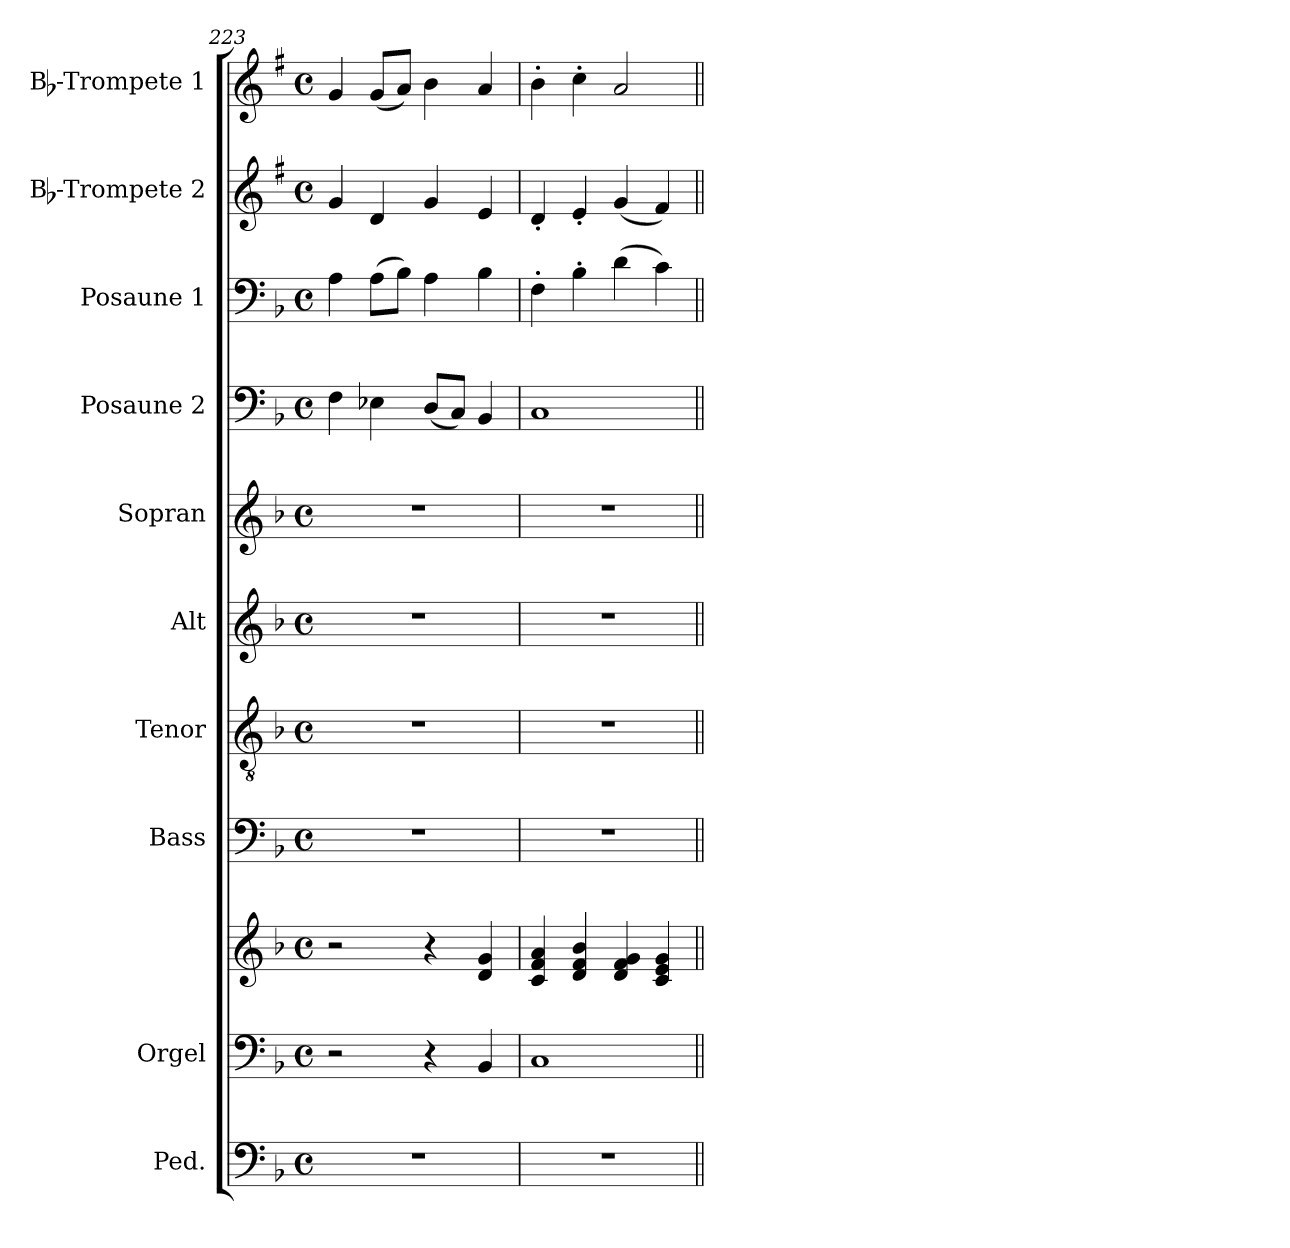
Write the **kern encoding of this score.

**kern	**kern	**kern	**kern	**kern	**kern	**kern	**kern	**kern	**kern	**kern
*part10	*part9	*part9	*part8	*part7	*part6	*part5	*part4	*part3	*part2	*part1
*staff11	*staff10	*staff9	*staff8	*staff7	*staff6	*staff5	*staff4	*staff3	*staff2	*staff1
*I"Ped.	*I"Orgel	*	*I"Bass	*I"Tenor	*I"Alt	*I"Sopran	*I"Posaune 2	*I"Posaune 1	*I"Bb-Trompete 2	*I"Bb-Trompete 1
*	*I'Org.	*	*I'B.	*I'T.	*I'A.	*I'S.	*I'Pos. 2	*I'Pos. 1	*I'Bb Trp. 2	*I'Bb Trp. 1
*clefF4	*clefF4	*clefG2	*clefF4	*clefGv2	*clefG2	*clefG2	*clefF4	*clefF4	*clefG2	*clefG2
*ITrd7c12	*	*	*	*	*	*	*	*	*ITrd1c2	*ITrd1c2
*k[b-]	*k[b-]	*k[b-]	*k[b-]	*k[b-]	*k[b-]	*k[b-]	*k[b-]	*k[b-]	*k[b-]	*k[b-]
*F:	*F:	*F:	*F:	*F:	*F:	*F:	*F:	*F:	*F:	*F:
*M4/4	*M4/4	*M4/4	*M4/4	*M4/4	*M4/4	*M4/4	*M4/4	*M4/4	*M4/4	*M4/4
*met(c)	*met(c)	*met(c)	*met(c)	*met(c)	*met(c)	*met(c)	*met(c)	*met(c)	*met(c)	*met(c)
=223	=223	=223	=223	=223	=223	=223	=223	=223	=223	=223
1r	2r	2r	1r	1r	1r	1r	4F\	4A\	4f/	4f/
.	.	.	.	.	.	.	4E-X\	(>8A\L	4c/	(<8f/L
.	.	.	.	.	.	.	.	8B-\J)	.	8g/J)
.	4r	4r	.	.	.	.	(<8D/L	4A\	4f/	4a\
.	.	.	.	.	.	.	8C/J)	.	.	.
.	4BB-/	4d/ 4g/	.	.	.	.	4BB-/	4B-\	4d/	4g/
=224	=224	=224	=224	=224	=224	=224	=224	=224	=224	=224
1r	1C	4c/ 4f/ 4a/	1r	1r	1r	1r	1C	4F'>\	4c'</	4a'>\
.	.	4d/ 4f/ 4b-/	.	.	.	.	.	4B-'>\	4d'</	4b-'>\
.	.	4d/ 4f/ 4g/	.	.	.	.	.	(>4d\	(<4f/	2g/
.	.	4c/ 4e/ 4g/	.	.	.	.	.	4c\)	4e/)	.
=||	=||	=||	=||	=||	=||	=||	=||	=||	=||	=||
*-	*-	*-	*-	*-	*-	*-	*-	*-	*-	*-
